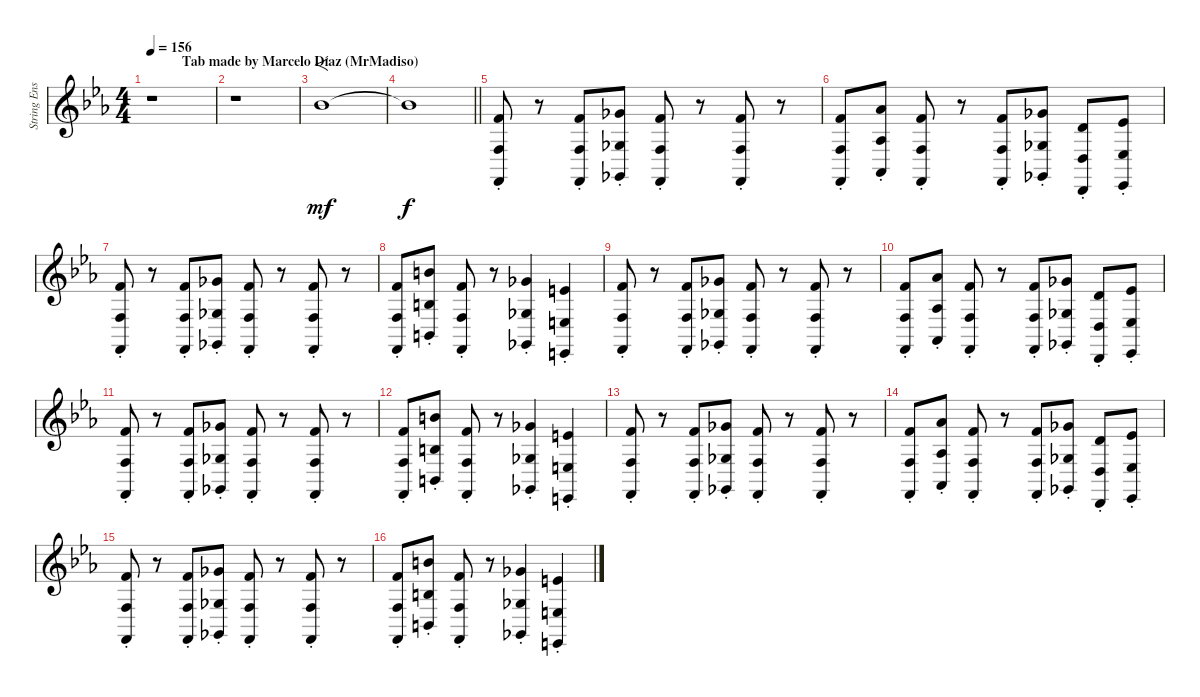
\track ("String Ens." "String Ens") {instrument stringensemble1}
\staff {score}
\tuning (E4 B3 G3 D3 A2 E2 B1) {hide}
\ts (4 4)
\section ("" "          Tab made by Marcelo Díaz (MrMadiso)")
\tempo 156
\clef g2
\ks cminor
r.1{dy mf instrument stringensemble1} |
r.1 |
6.1.1{f volume 12 balance 10 instrument choiraahs} |
\barLineRight lightlight
6.1{t}.1{dy f} |
(1.1 3.4{st} 1.6{st}).8{volume 14 instrument stringensemble1} r.8 (1.1 3.4{st} 1.6{st}).8 (2.1 4.4{st} 2.6{st}).8 (1.1 3.4{st} 1.6{st}).8 r.8 (1.1 3.4{st} 1.6{st}).8 r.8 |
(1.1 3.4{st} 1.6{st}).8 (4.1 6.4{st} 4.6{st}).8 (1.1 3.4{st} 1.6{st}).8 r.8 (1.1 3.4{st} 1.6{st}).8 (2.1 4.4{st} 2.6{st}).8 (3.2 0.4{st} 3.7{st}).8 (4.2 6.5{st} 4.7{st}).8 |
(1.1 3.4{st} 1.6{st}).8 r.8 (1.1 3.4{st} 1.6{st}).8 (2.1 4.4{st} 2.6{st}).8 (1.1 3.4{st} 1.6{st}).8 r.8 (1.1 3.4{st} 1.6{st}).8 r.8 |
(1.1 3.4{st} 1.6{st}).8 (7.1 0.2{st} 2.5{st}).8 (1.1 3.4{st} 1.6{st}).8 r.8 (2.1 4.4{st} 2.6{st}).4 (0.1 2.4{st} 0.6{st}).4 |
(1.1 3.4{st} 1.6{st}).8 r.8 (1.1 3.4{st} 1.6{st}).8 (2.1 4.4{st} 2.6{st}).8 (1.1 3.4{st} 1.6{st}).8 r.8 (1.1 3.4{st} 1.6{st}).8 r.8 |
(1.1 3.4{st} 1.6{st}).8 (4.1 6.4{st} 4.6{st}).8 (1.1 3.4{st} 1.6{st}).8 r.8 (1.1 3.4{st} 1.6{st}).8 (2.1 4.4{st} 2.6{st}).8 (3.2 0.4{st} 3.7{st}).8 (4.2 6.5{st} 4.7{st}).8 |
(1.1 3.4{st} 1.6{st}).8 r.8 (1.1 3.4{st} 1.6{st}).8 (2.1 4.4{st} 2.6{st}).8 (1.1 3.4{st} 1.6{st}).8 r.8 (1.1 3.4{st} 1.6{st}).8 r.8 |
(1.1 3.4{st} 1.6{st}).8 (7.1 0.2{st} 2.5{st}).8 (1.1 3.4{st} 1.6{st}).8 r.8 (2.1 4.4{st} 2.6{st}).4 (0.1 2.4{st} 0.6{st}).4 |
(1.1 3.4{st} 1.6{st}).8 r.8 (1.1 3.4{st} 1.6{st}).8 (2.1 4.4{st} 2.6{st}).8 (1.1 3.4{st} 1.6{st}).8 r.8 (1.1 3.4{st} 1.6{st}).8 r.8 |
(1.1 3.4{st} 1.6{st}).8 (4.1 6.4{st} 4.6{st}).8 (1.1 3.4{st} 1.6{st}).8 r.8 (1.1 3.4{st} 1.6{st}).8 (2.1 4.4{st} 2.6{st}).8 (3.2 0.4{st} 3.7{st}).8 (4.2 6.5{st} 4.7{st}).8 |
(1.1 3.4{st} 1.6{st}).8 r.8 (1.1 3.4{st} 1.6{st}).8 (2.1 4.4{st} 2.6{st}).8 (1.1 3.4{st} 1.6{st}).8 r.8 (1.1 3.4{st} 1.6{st}).8 r.8 |
(1.1 3.4{st} 1.6{st}).8 (7.1 0.2{st} 2.5{st}).8 (1.1 3.4{st} 1.6{st}).8 r.8 (2.1 4.4{st} 2.6{st}).4 (0.1 2.4{st} 0.6{st}).4
